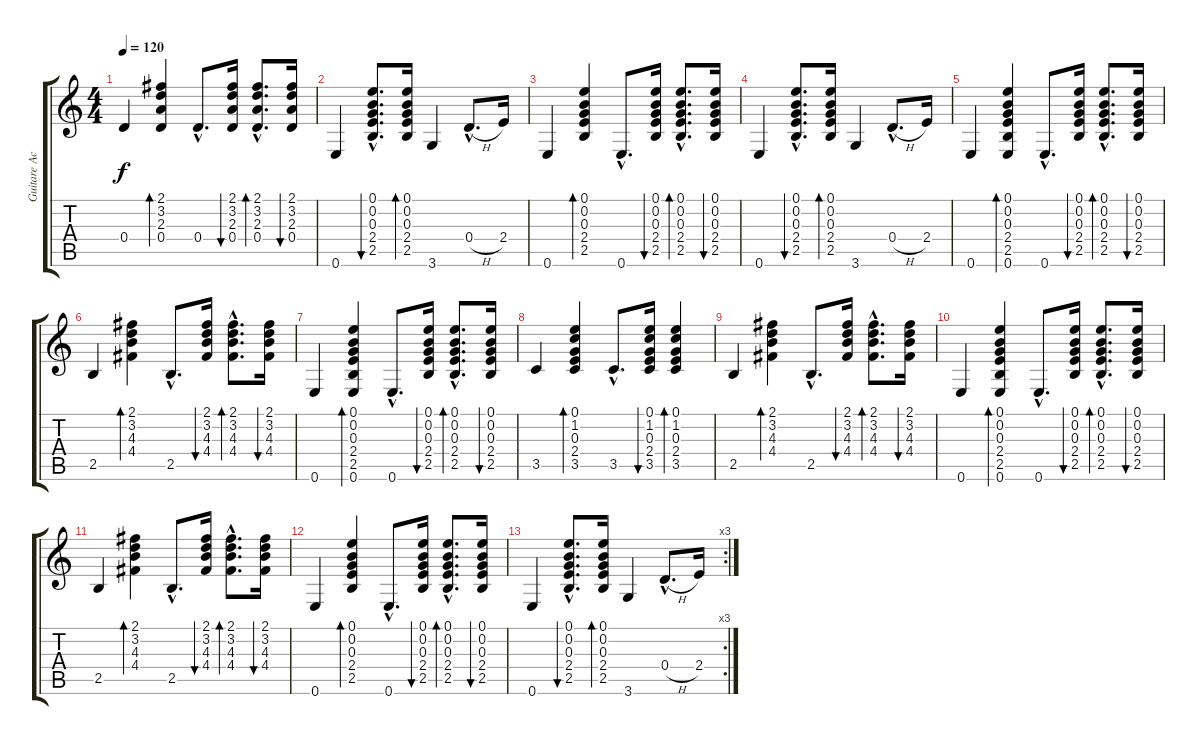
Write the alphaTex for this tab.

\track ("Guitare Acoustique" "Guitare Ac") {instrument acousticguitarsteel}
\staff {score tabs}
\tuning (E4 B3 G3 D3 A2 E2) {hide}
\ts (4 4)
\tempo 120
\clef g2
\ks c
0.4.4{dy f} (2.1 3.2 2.3 0.4).4{bd 60} 0.4{hac}.8{d} (2.1 3.2 2.3 0.4).16{bu 60} (2.1{hac} 3.2{hac} 2.3{hac} 0.4{hac}).8{d bd 60} (2.1 3.2 2.3 0.4).16{bu 60} |
0.6.4 (0.1{hac} 0.2{hac} 0.3{hac} 2.4{hac} 2.5{hac}).8{d bu 60} (0.1 0.2 0.3 2.4 2.5).16{bd 60} 3.6.4 0.4{h hac}.8{d} 2.4.16 |
0.6.4 (0.1 0.2 0.3 2.4 2.5).4{bd 60} 0.6{hac}.8{d} (0.1 0.2 0.3 2.4 2.5).16{bu 60} (0.1{hac} 0.2{hac} 0.3{hac} 2.4{hac} 2.5{hac}).8{d bd 60} (0.1 0.2 0.3 2.4 2.5).16{bu 60} |
0.6.4 (0.1{hac} 0.2{hac} 0.3{hac} 2.4{hac} 2.5{hac}).8{d bu 60} (0.1 0.2 0.3 2.4 2.5).16{bd 60} 3.6.4 0.4{h hac}.8{d} 2.4.16 |
0.6.4 (0.1 0.2 0.3 2.4 2.5 0.6).4{bd 60} 0.6{hac}.8{d} (0.1 0.2 0.3 2.4 2.5).16{bu 60} (0.1{hac} 0.2{hac} 0.3{hac} 2.4{hac} 2.5{hac}).8{d bd 60} (0.1 0.2 0.3 2.4 2.5).16{bu 60} |
2.5.4 (2.1 3.2 4.3 4.4).4{bd 60} 2.5{hac}.8{d} (2.1 3.2 4.3 4.4).16{bu 60} (2.1{hac} 3.2{hac} 4.3{hac} 4.4{hac}).8{d bd 60} (2.1 3.2 4.3 4.4).16{bu 60} |
0.6.4 (0.1 0.2 0.3 2.4 2.5 0.6).4{bd 60} 0.6{hac}.8{d} (0.1 0.2 0.3 2.4 2.5).16{bu 60} (0.1{hac} 0.2{hac} 0.3{hac} 2.4{hac} 2.5{hac}).8{d bd 60} (0.1 0.2 0.3 2.4 2.5).16{bu 60} |
3.5.4 (0.1 1.2 0.3 2.4 3.5).4{bd 60} 3.5{hac}.8{d} (0.1 1.2 0.3 2.4 3.5).16{bu 60} (0.1 1.2 0.3 2.4 3.5).4{bd 60} |
2.5.4 (2.1 3.2 4.3 4.4).4{bd 60} 2.5{hac}.8{d} (2.1 3.2 4.3 4.4).16{bu 60} (2.1{hac} 3.2{hac} 4.3{hac} 4.4{hac}).8{d bd 60} (2.1 3.2 4.3 4.4).16{bu 60} |
0.6.4 (0.1 0.2 0.3 2.4 2.5 0.6).4{bd 60} 0.6{hac}.8{d} (0.1 0.2 0.3 2.4 2.5).16{bu 60} (0.1{hac} 0.2{hac} 0.3{hac} 2.4{hac} 2.5{hac}).8{d bd 60} (0.1 0.2 0.3 2.4 2.5).16{bu 60} |
2.5.4 (2.1 3.2 4.3 4.4).4{bd 60} 2.5{hac}.8{d} (2.1 3.2 4.3 4.4).16{bu 60} (2.1{hac} 3.2{hac} 4.3{hac} 4.4{hac}).8{d bd 60} (2.1 3.2 4.3 4.4).16{bu 60} |
0.6.4 (0.1 0.2 0.3 2.4 2.5).4{bd 60} 0.6{hac}.8{d} (0.1 0.2 0.3 2.4 2.5).16{bu 60} (0.1{hac} 0.2{hac} 0.3{hac} 2.4{hac} 2.5{hac}).8{d bd 60} (0.1 0.2 0.3 2.4 2.5).16{bu 60} |
\rc 3
0.6.4 (0.1{hac} 0.2{hac} 0.3{hac} 2.4{hac} 2.5{hac}).8{d bu 60} (0.1 0.2 0.3 2.4 2.5).16{bd 60} 3.6.4 0.4{h hac}.8{d} 2.4.16
